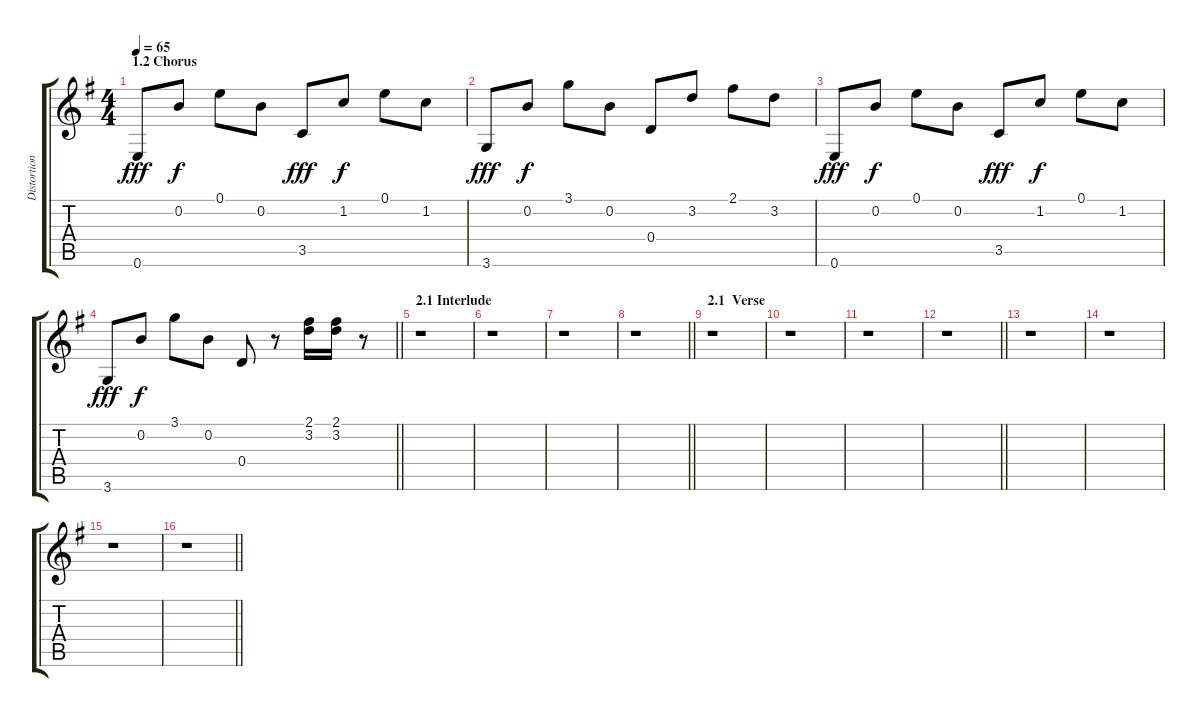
\track ("Distortion 2" "Distortion") {instrument overdrivenguitar}
\staff {score tabs}
\tuning (E4 B3 G3 D3 A2 E2) {hide}
\ts (4 4)
\section ("" "1.2 Chorus")
\tempo 65
\clef g2
\ks eminor
0.6.8{dy fff} 0.2.8{dy f} 0.1.8 0.2.8 3.5.8{dy fff} 1.2.8{dy f} 0.1.8 1.2.8 |
3.6.8{dy fff} 0.2.8{dy f} 3.1.8 0.2.8 0.4.8 3.2.8 2.1.8 3.2.8 |
0.6.8{dy fff} 0.2.8{dy f} 0.1.8 0.2.8 3.5.8{dy fff} 1.2.8{dy f} 0.1.8 1.2.8 |
\barLineRight lightlight
3.6.8{dy fff} 0.2.8{dy f} 3.1.8 0.2.8 0.4.8 r.8 (2.1 3.2).16 (2.1 3.2).16 r.8 |
\section ("" "2.1 Interlude")
r.1 |
r.1 |
r.1 |
\barLineRight lightlight
r.1 |
\section ("" "2.1  Verse")
r.1 |
r.1 |
r.1 |
\barLineRight lightlight
r.1 |
r.1 |
r.1 |
r.1 |
\barLineRight lightlight
r.1
